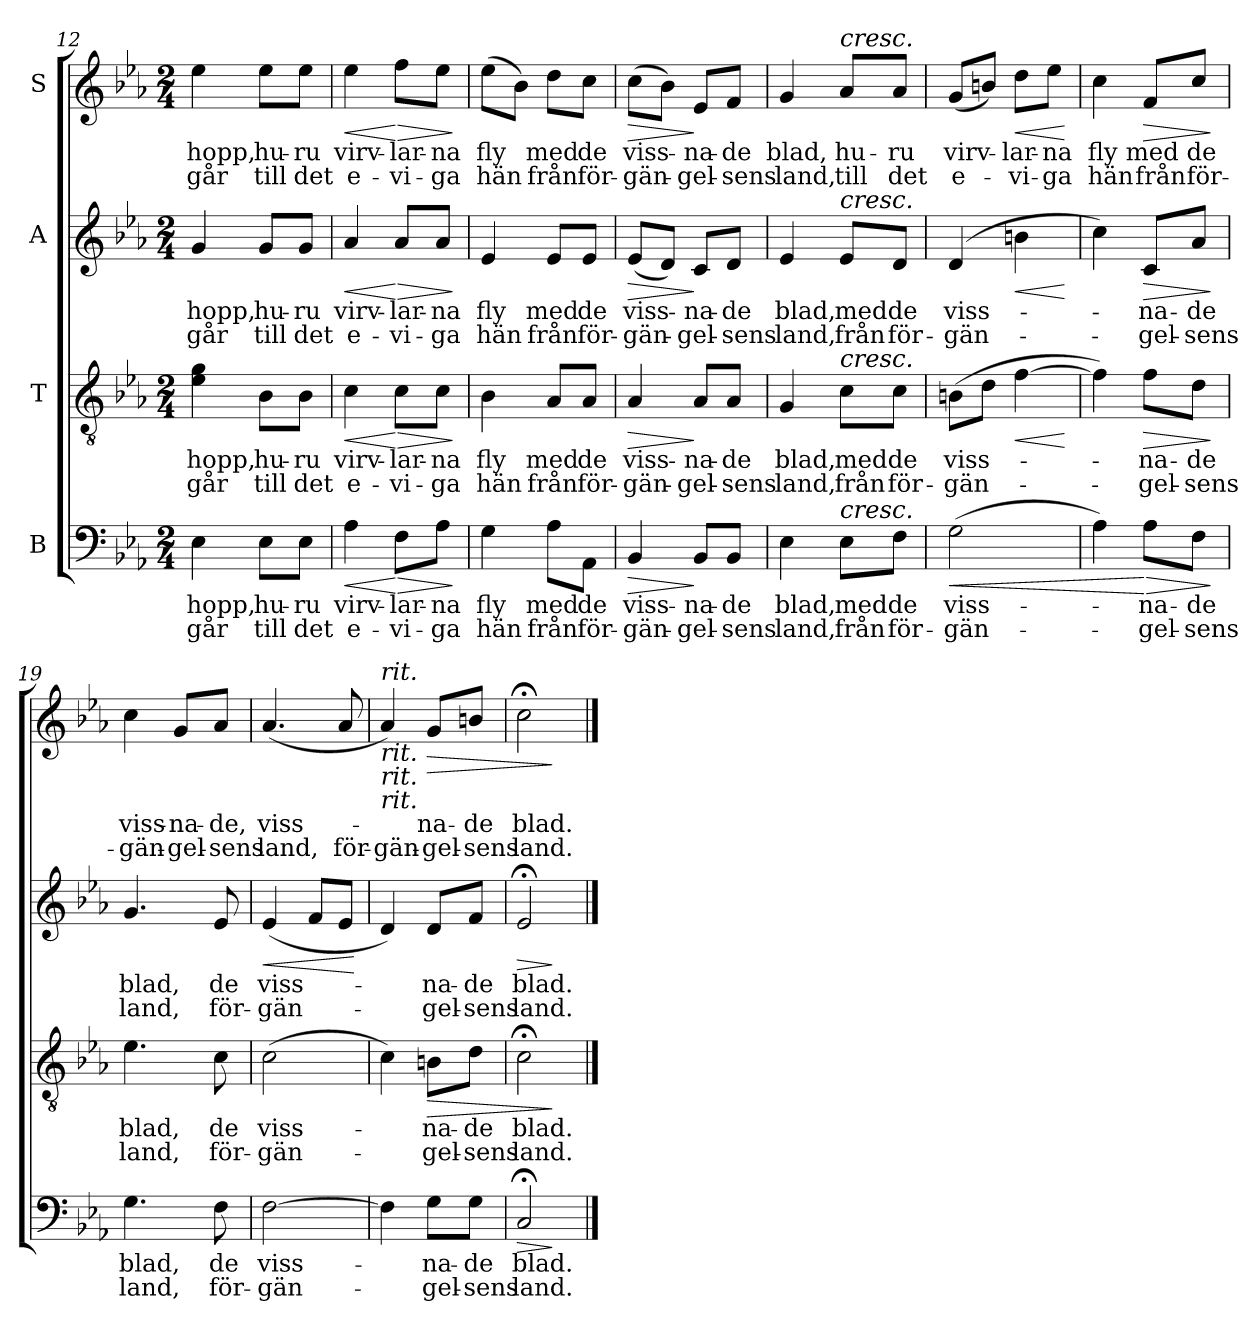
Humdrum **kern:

**kern	**text	**text	**dynam	**kern	**text	**text	**dynam	**kern	**text	**text	**dynam	**kern	**text	**text	**dynam
*part4	*part4	*part4	*part4	*part3	*part3	*part3	*part3	*part2	*part2	*part2	*part2	*part1	*part1	*part1	*part1
*staff4	*staff4	*staff4	*staff4	*staff3	*staff3	*staff3	*staff3	*staff2	*staff2	*staff2	*staff2	*staff1	*staff1	*staff1	*staff1
*I"B	*	*	*	*I"T	*	*	*	*I"A	*	*	*	*I"S	*	*	*
*clefF4	*	*	*	*clefGv2	*	*	*	*clefG2	*	*	*	*clefG2	*	*	*
*k[b-e-a-]	*	*	*	*k[b-e-a-]	*	*	*	*k[b-e-a-]	*	*	*	*k[b-e-a-]	*	*	*
*E-:	*	*	*	*E-:	*	*	*	*E-:	*	*	*	*E-:	*	*	*
*M2/4	*	*	*	*M2/4	*	*	*	*M2/4	*	*	*	*M2/4	*	*	*
=12	=12	=12	=12	=12	=12	=12	=12	=12	=12	=12	=12	=12	=12	=12	=12
!	!LO:LY:b	!LO:LY:b	!	!	!LO:LY:b	!LO:LY:b	!	!	!LO:LY:b	!LO:LY:b	!	!	!LO:LY:b	!LO:LY:b	!
4E-\	-hopp,	går	.	4e-\ 4g\	-hopp,	går	.	4g/	-hopp,	går	.	4ee-\	-hopp,	går	.
!	!LO:LY:b	!LO:LY:b	!	!	!LO:LY:b	!LO:LY:b	!	!	!LO:LY:b	!LO:LY:b	!	!	!LO:LY:b	!LO:LY:b	!
8E-\L	hu-	till	.	8B-\L	hu-	till	.	8g/L	hu-	till	.	8ee-\L	hu-	till	.
!	!LO:LY:b	!LO:LY:b	!	!	!LO:LY:b	!LO:LY:b	!	!	!LO:LY:b	!LO:LY:b	!	!	!LO:LY:b	!LO:LY:b	!
8E-\J	-ru	det	.	8B-\J	-ru	det	.	8g/J	-ru	det	.	8ee-\J	-ru	det	.
!!LO:LB:g=z
=13	=13	=13	=13	=13	=13	=13	=13	=13	=13	=13	=13	=13	=13	=13	=13
!	!LO:LY:b	!LO:LY:b	!LO:HP:b	!	!LO:LY:b	!LO:LY:b	!LO:HP:b	!	!LO:LY:b	!LO:LY:b	!LO:HP:b	!	!LO:LY:b	!LO:LY:b	!LO:HP:b
4A-\	virv-	e-	<	4c\	virv-	e-	<	4a-/	virv-	e-	<	4ee-\	virv-	e-	<
!	!LO:LY:b	!LO:LY:b	!LO:HP:n=1:b	!	!LO:LY:b	!LO:LY:b	!LO:HP:n=1:b	!	!LO:LY:b	!LO:LY:b	!LO:HP:n=1:b	!	!LO:LY:b	!LO:LY:b	!LO:HP:n=1:b
8F\L	-lar-	-vi-	[ >	8c\L	-lar-	-vi-	[ >	8a-/L	-lar-	-vi-	[ >	8ff\L	-lar-	-vi-	[ >
!	!LO:LY:b	!LO:LY:b	!	!	!LO:LY:b	!LO:LY:b	!	!	!LO:LY:b	!LO:LY:b	!	!	!LO:LY:b	!LO:LY:b	!
8A-\J	-na	-ga	.	8c\J	-na	-ga	.	8a-/J	-na	-ga	.	8ee-\J	-na	-ga	.
.	.	.	]	.	.	.	]	.	.	.	]	.	.	.	]
=14	=14	=14	=14	=14	=14	=14	=14	=14	=14	=14	=14	=14	=14	=14	=14
!	!LO:LY:b	!LO:LY:b	!	!	!LO:LY:b	!LO:LY:b	!	!	!LO:LY:b	!LO:LY:b	!	!	!LO:LY:b	!LO:LY:b	!
4G\	fly	hän	.	4B-\	fly	hän	.	4e-/	fly	hän	.	(>8ee-\L	fly	hän	.
.	.	.	.	.	.	.	.	.	.	.	.	8b-\J)	.	.	.
!	!LO:LY:b	!LO:LY:b	!	!	!LO:LY:b	!LO:LY:b	!	!	!LO:LY:b	!LO:LY:b	!	!	!LO:LY:b	!LO:LY:b	!
8A-\L	med	från	.	8A-/L	med	från	.	8e-/L	med	från	.	8dd\L	med	från	.
!	!LO:LY:b	!LO:LY:b	!	!	!LO:LY:b	!LO:LY:b	!	!	!LO:LY:b	!LO:LY:b	!	!	!LO:LY:b	!LO:LY:b	!
8AA-\J	de	för-	.	8A-/J	de	för-	.	8e-/J	de	för-	.	8cc\J	de	för-	.
=15	=15	=15	=15	=15	=15	=15	=15	=15	=15	=15	=15	=15	=15	=15	=15
!	!LO:LY:b	!LO:LY:b	!LO:HP:b	!	!LO:LY:b	!LO:LY:b	!LO:HP:b	!	!LO:LY:b	!LO:LY:b	!LO:HP:b	!	!LO:LY:b	!LO:LY:b	!LO:HP:b
4BB-/	viss-	-gän-	>	4A-/	viss-	-gän-	>	(<8e-/L	viss-	-gän-	>	(>8cc\L	viss-	-gän-	>
.	.	.	.	.	.	.	.	8d/J)	.	.	.	8b-\J)	.	.	.
!	!LO:LY:b	!LO:LY:b	!	!	!LO:LY:b	!LO:LY:b	!	!	!LO:LY:b	!LO:LY:b	!	!	!LO:LY:b	!LO:LY:b	!
8BB-/L	-na-	-gel-	]	8A-/L	-na-	-gel-	]	8c/L	-na-	-gel-	]	8e-/L	-na-	-gel-	]
!	!LO:LY:b	!LO:LY:b	!	!	!LO:LY:b	!LO:LY:b	!	!	!LO:LY:b	!LO:LY:b	!	!	!LO:LY:b	!LO:LY:b	!
8BB-/J	-de	-sens	.	8A-/J	-de	-sens	.	8d/J	-de	-sens	.	8f/J	-de	-sens	.
=16	=16	=16	=16	=16	=16	=16	=16	=16	=16	=16	=16	=16	=16	=16	=16
!	!LO:LY:b	!LO:LY:b	!	!	!LO:LY:b	!LO:LY:b	!	!	!LO:LY:b	!LO:LY:b	!	!	!LO:LY:b	!LO:LY:b	!
4E-\	blad,	land,	.	4G/	blad,	land,	.	4e-/	blad,	land,	.	4g/	blad,	land,	.
!	!	!	!	!	!	!	!	!	!	!	!	!LO:TX:a:i:t=cresc.	!	!	!
!	!	!	!	!	!	!	!	!LO:TX:a:i:t=cresc.	!	!	!	!	!	!	!
!	!	!	!	!LO:TX:a:i:t=cresc.	!	!	!	!	!	!	!	!	!	!	!
!LO:TX:a:i:t=cresc.	!	!	!	!	!	!	!	!	!	!	!	!	!	!	!
!	!LO:LY:b	!LO:LY:b	!	!	!LO:LY:b	!LO:LY:b	!	!	!LO:LY:b	!LO:LY:b	!	!	!LO:LY:b	!LO:LY:b	!
8E-\L	med	från	.	8c\L	med	från	.	8e-/L	med	från	.	8a-/L	hu-	till	.
!	!LO:LY:b	!LO:LY:b	!	!	!LO:LY:b	!LO:LY:b	!	!	!LO:LY:b	!LO:LY:b	!	!	!LO:LY:b	!LO:LY:b	!
8F\J	de	för-	.	8c\J	de	för-	.	8d/J	de	för-	.	8a-/J	-ru	det	.
=17	=17	=17	=17	=17	=17	=17	=17	=17	=17	=17	=17	=17	=17	=17	=17
!	!LO:LY:b	!LO:LY:b	!LO:HP:b	!	!LO:LY:b	!LO:LY:b	!	!	!LO:LY:b	!LO:LY:b	!	!	!LO:LY:b	!LO:LY:b	!
(>2G\	viss-	-gän-	<	(>8Bn\L	viss-	-gän-	.	(>4d/	viss-	-gän-	.	(<8g/L	virv-	e-	.
.	.	.	.	8d\J	.	.	.	.	.	.	.	8bn/J)	.	.	.
!	!	!	!	!	!	!	!LO:HP:b	!	!	!	!LO:HP:b	!	!LO:LY:b	!LO:LY:b	!LO:HP:b
.	.	.	.	[4f\	.	.	<	4bn\	.	.	<	8dd\L	-lar-	-vi-	<
!	!	!	!	!	!	!	!	!	!	!	!	!	!LO:LY:b	!LO:LY:b	!
.	.	.	.	.	.	.	.	.	.	.	.	8ee-\J	-na	-ga	.
.	.	.	.	.	.	.	[	.	.	.	[	.	.	.	[
!!LO:LB:g=z
=18	=18	=18	=18	=18	=18	=18	=18	=18	=18	=18	=18	=18	=18	=18	=18
!	!	!	!	!	!	!	!	!	!	!	!	!	!LO:LY:b	!LO:LY:b	!
4A-\)	.	.	.	4f\])	.	.	.	4cc\)	.	.	.	4cc\	fly	hän	.
!	!LO:LY:b	!LO:LY:b	!LO:HP:n=1:b	!	!LO:LY:b	!LO:LY:b	!LO:HP:b	!	!LO:LY:b	!LO:LY:b	!LO:HP:b	!	!LO:LY:b	!LO:LY:b	!LO:HP:b
8A-\L	-na-	-gel-	[ >	8f\L	-na-	-gel-	>	8c/L	-na-	-gel-	>	8f/L	med	från	>
!	!LO:LY:b	!LO:LY:b	!	!	!LO:LY:b	!LO:LY:b	!	!	!LO:LY:b	!LO:LY:b	!	!	!LO:LY:b	!LO:LY:b	!
8F\J	-de	-sens	.	8d\J	-de	-sens	.	8a-/J	-de	-sens	.	8cc/J	de	för-	.
.	.	.	]	.	.	.	]	.	.	.	]	.	.	.	]
=19	=19	=19	=19	=19	=19	=19	=19	=19	=19	=19	=19	=19	=19	=19	=19
!	!LO:LY:b	!LO:LY:b	!	!	!LO:LY:b	!LO:LY:b	!	!	!LO:LY:b	!LO:LY:b	!	!	!LO:LY:b	!LO:LY:b	!
4.G\	blad,	land,	.	4.e-\	blad,	land,	.	4.g/	blad,	land,	.	4cc\	viss-	-gän-	.
!	!	!	!	!	!	!	!	!	!	!	!	!	!LO:LY:b	!LO:LY:b	!
.	.	.	.	.	.	.	.	.	.	.	.	8g/L	-na-	-gel-	.
!	!LO:LY:b	!LO:LY:b	!	!	!LO:LY:b	!LO:LY:b	!	!	!LO:LY:b	!LO:LY:b	!	!	!LO:LY:b	!LO:LY:b	!
8F\	de	för-	.	8c\	de	för-	.	8e-/	de	för-	.	8a-/J	-de,	-sens	.
=20	=20	=20	=20	=20	=20	=20	=20	=20	=20	=20	=20	=20	=20	=20	=20
!	!LO:LY:b	!LO:LY:b	!	!	!LO:LY:b	!LO:LY:b	!	!	!LO:LY:b	!LO:LY:b	!LO:HP:b	!	!LO:LY:b	!LO:LY:b	!
[2F\	viss-	-gän-	.	(>2c\	viss-	-gän-	.	(<4e-/	viss-	-gän-	<	(<4.a-/	viss-	land,	.
.	.	.	.	.	.	.	.	8f/L	.	.	.	.	.	.	.
!	!	!	!	!	!	!	!	!	!	!	!	!	!	!LO:LY:b	!
.	.	.	.	.	.	.	.	8e-/J	.	.	.	8a-/	.	för-	.
.	.	.	.	.	.	.	.	.	.	.	[	.	.	.	.
=21	=21	=21	=21	=21	=21	=21	=21	=21	=21	=21	=21	=21	=21	=21	=21
!	!	!	!	!	!	!	!	!	!	!	!	!LO:TX:a:i:t=rit.	!	!	!
!	!	!	!	!	!	!	!	!	!	!	!	!LO:TX:b:i:t=rit.	!	!	!
!	!	!	!	!	!	!	!	!	!	!	!	!LO:TX:b:i:t=rit.	!	!	!
!	!	!	!	!	!	!	!	!	!	!	!	!LO:TX:b:i:t=rit.	!	!	!
!	!	!	!	!	!	!	!	!	!	!	!	!	!	!LO:LY:b	!
4F\]	.	.	.	4c\)	.	.	.	4d/)	.	.	.	4a-/)	.	-gän-	.
!	!LO:LY:b	!LO:LY:b	!	!	!LO:LY:b	!LO:LY:b	!LO:HP:b	!	!LO:LY:b	!LO:LY:b	!	!	!LO:LY:b	!LO:LY:b	!LO:HP:b
8G\L	-na-	-gel-	.	8Bn\L	-na-	-gel-	>	8d/L	-na-	-gel-	.	8g/L	-na-	-gel-	>
!	!LO:LY:b	!LO:LY:b	!	!	!LO:LY:b	!LO:LY:b	!	!	!LO:LY:b	!LO:LY:b	!	!	!LO:LY:b	!LO:LY:b	!
8G\J	-de	-sens	.	8d\J	-de	-sens	.	8f/J	-de	-sens	.	8bn/J	-de	-sens	.
=22	=22	=22	=22	=22	=22	=22	=22	=22	=22	=22	=22	=22	=22	=22	=22
!	!LO:LY:b	!LO:LY:b	!LO:HP:b	!	!LO:LY:b	!LO:LY:b	!	!	!LO:LY:b	!LO:LY:b	!LO:HP:b	!	!LO:LY:b	!LO:LY:b	!
2C;</	blad.	land.	>	2c;<\	blad.	land.	.	2e-;</	blad.	land.	>	2cc;<\	blad.	land.	.
.	.	.	]	.	.	.	]	.	.	.	]	.	.	.	]
==	==	==	==	==	==	==	==	==	==	==	==	==	==	==	==
*-	*-	*-	*-	*-	*-	*-	*-	*-	*-	*-	*-	*-	*-	*-	*-
